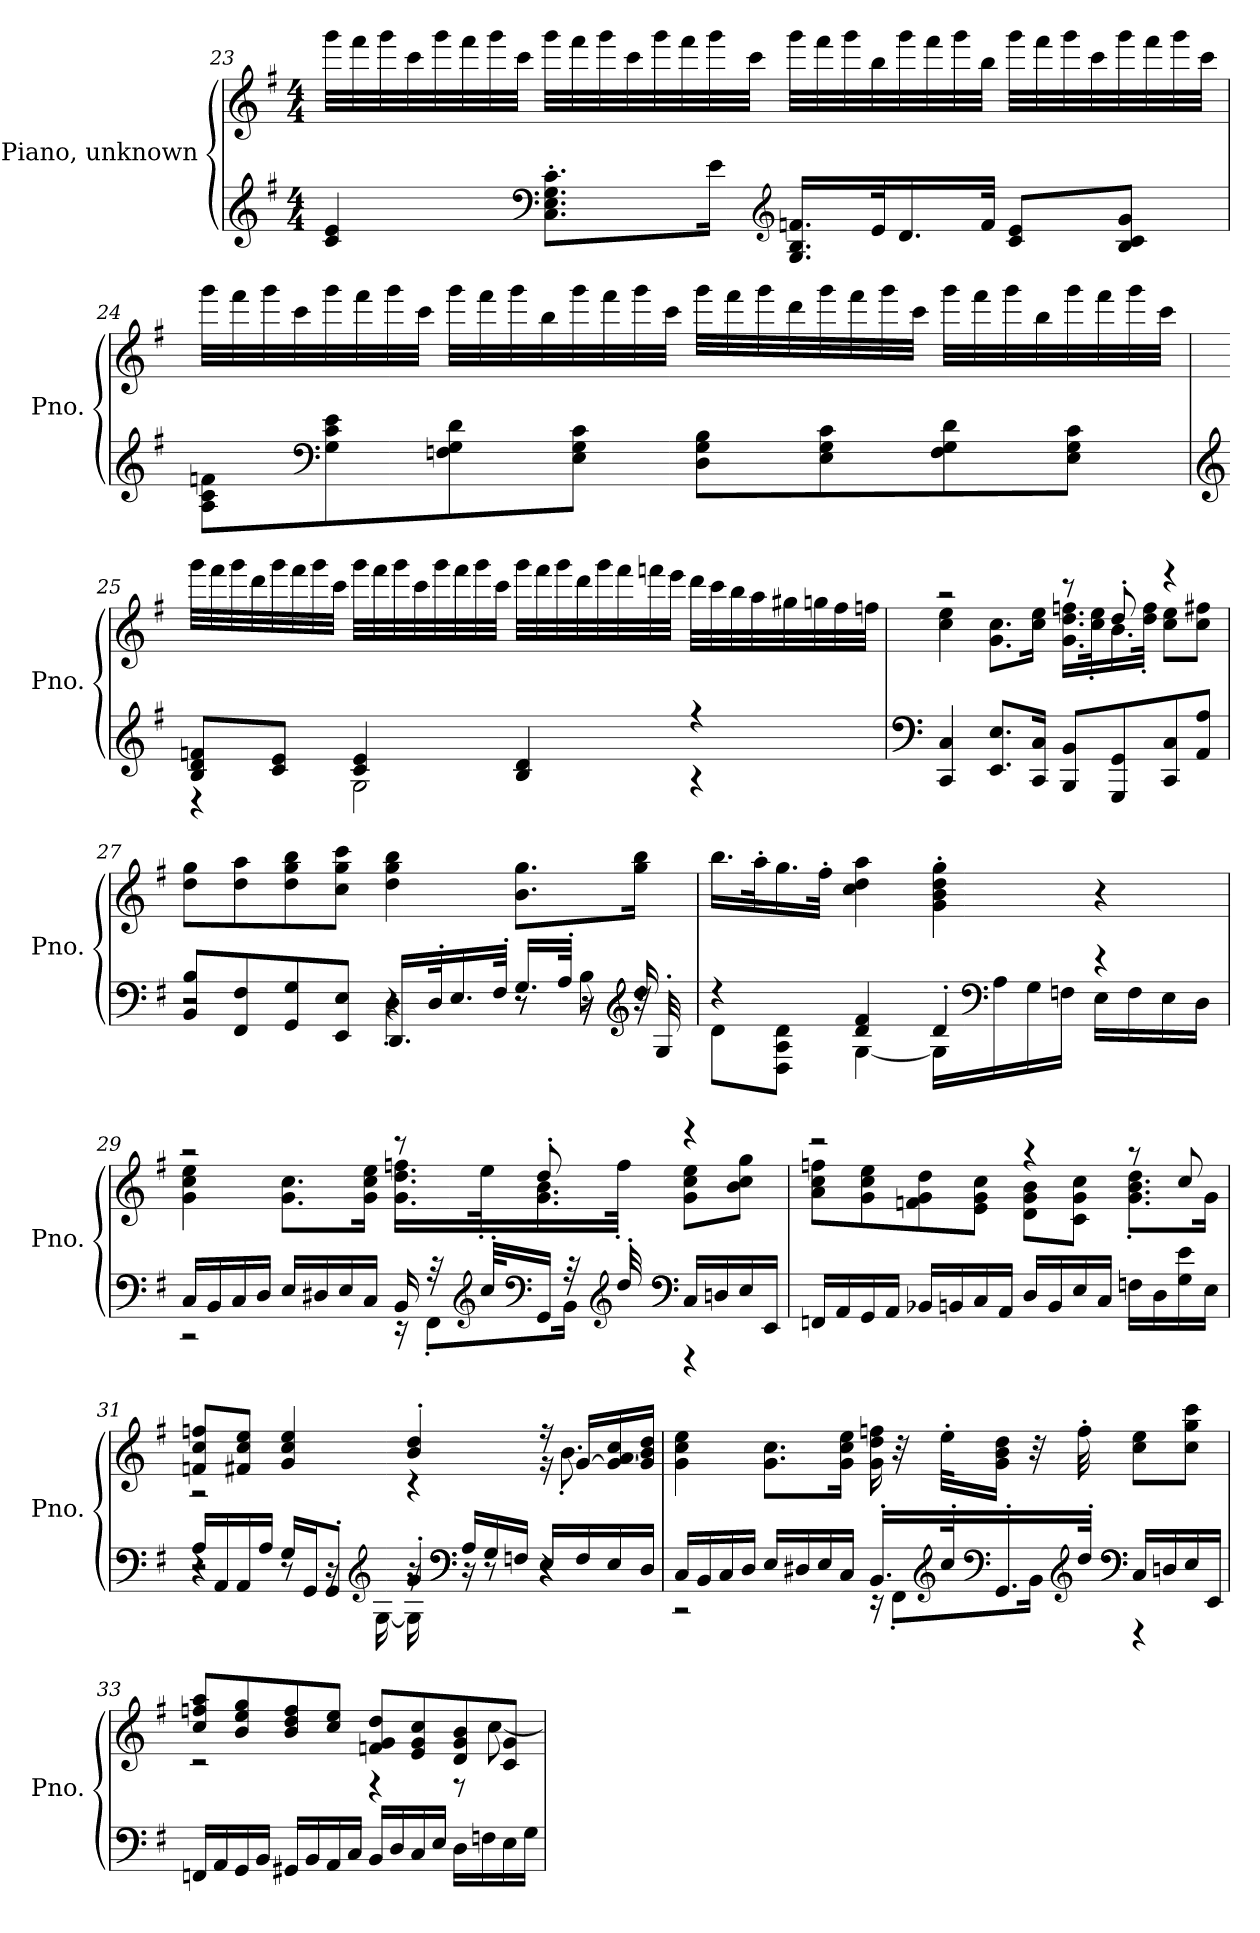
**kern	**kern
*part1	*part1
*staff2	*staff1
*I"Piano, unknown	*
*I'Pno.	*
!!LO:LB:g=z
*clefG2	*clefG2
*k[f#]	*k[f#]
*M4/4	*M4/4
=23	=23
4c/ 4e/	32ggg\LLL
.	32fff#\
.	32ggg\
.	32ccc\
.	32ggg\
.	32fff#\
.	32ggg\
.	32ccc\JJJ
*clefF4	*
8.C\' 8.E\' 8.G\' 8.c\'L	32ggg\LLL
.	32fff#\
.	32ggg\
.	32ccc\
.	32ggg\
.	32fff#\
16e\Jk	32ggg\
.	32ccc\JJJ
*clefG2	*
16.G/ 16.B/ 16.fn/LL	32ggg\LLL
.	32fff#\
.	32ggg\
32e/K	32bb\
16.d/	32ggg\
.	32fff#\
.	32ggg\
32f/JJk	32bb\JJJ
8c/ 8e/L	32ggg\LLL
.	32fff#\
.	32ggg\
.	32ccc\
8B/ 8c/ 8g/J	32ggg\
.	32fff#\
.	32ggg\
.	32ccc\JJJ
!!LO:LB:g=z
=24	=24
8A\ 8c\ 8fn\L	32ggg\LLL
.	32fff#\
.	32ggg\
.	32ccc\
*clefF4	*
8G\ 8c\ 8e\	32ggg\
.	32fff#\
.	32ggg\
.	32ccc\JJJ
8Fn\ 8G\ 8d\	32ggg\LLL
.	32fff#\
.	32ggg\
.	32bb\
8E\ 8G\ 8c\J	32ggg\
.	32fff#\
.	32ggg\
.	32ccc\JJJ
8D\ 8G\ 8B\L	32ggg\LLL
.	32fff#\
.	32ggg\
.	32ddd\
8E\ 8G\ 8c\	32ggg\
.	32fff#\
.	32ggg\
.	32ccc\JJJ
8F\ 8G\ 8d\	32ggg\LLL
.	32fff#\
.	32ggg\
.	32bb\
8E\ 8G\ 8c\J	32ggg\
.	32fff#\
.	32ggg\
.	32ccc\JJJ
!!LO:PB:g=z
=25	=25
*clefG2	*
*^	*
8B/ 8d/ 8fn/L	4r	32ggg\LLL
.	.	32fff#\
.	.	32ggg\
.	.	32ddd\
8c/ 8e/J	.	32ggg\
.	.	32fff#\
.	.	32ggg\
.	.	32ccc\JJJ
4c/ 4e/	2G\	32ggg\LLL
.	.	32fff#\
.	.	32ggg\
.	.	32ccc\
.	.	32ggg\
.	.	32fff#\
.	.	32ggg\
.	.	32ccc\JJJ
4B/ 4d/	.	32ggg\LLL
.	.	32fff#\
.	.	32ggg\
.	.	32ddd\
.	.	32ggg\
.	.	32fff#\
.	.	32fffn\
.	.	32eee\JJJ
4r	4r	32ddd\LLL
.	.	32ccc\
.	.	32bb\
.	.	32aa\
.	.	32gg#X\
.	.	32ggn\
.	.	32ff#\
.	.	32ffn\JJJ
*v	*v	*
!!LO:LB:g=z
=26	=26
*clefF4	*
*	*^
4CC/ 4C/	2r	4cc\ 4ee\
8.EE/ 8.E/L	.	8.g\ 8.cc\L
16CC/ 16C/Jk	.	16cc\ 16ee\Jk
8BBB/ 8BB/L	8r	16.g\ 16.dd\ 16.ffn\LL
.	.	32cc\' 32ee\'K
8GGG/ 8GG/	8dd'/	16.b\
.	.	32dd\' 32ff\'JJk
8CC/ 8C/	4r	8cc\ 8ee\L
8AA/ 8A/J	.	8cc\ 8ff#X\J
*	*v	*v
=27	=27
*^	*
*	*^	*
2r	2r	8BB/ 8B/L	8dd\ 8gg\L
.	.	8FF#/ 8F#/	8dd\ 8aa\
.	.	8GG/ 8G/	8dd\ 8gg\ 8bb\
.	.	8EE/ 8E/J	8cc\ 8gg\ 8ccc\J
4r	4D'\	16.DD/LL	4dd\ 4gg\ 4bb\
.	.	32D'/K	.
.	.	16.E/	.
.	.	32F#'/JJk	.
8r	8r	16.G/LL	8.b\ 8.gg\L
.	.	32A'/JJk	.
16r	8B\	16r	.
*clefG2	*	*	*
16dd/	.	32r	16gg\ 16bb\Jk
.	.	32G'/	.
*	*v	*v	*
!!LO:LB:g=z
=28	=28	=28
4r	8d\L	16.bb\LL
.	.	32aa'\K
.	8D\ 8A\ 8d\J	16.gg\
.	.	32ff#'\JJk
4d/ 4f#/	[4G\	4cc\ 4dd\ 4aa\
4d'/	16G\LL]	4g\' 4b\' 4dd\' 4gg\'
*clefF4	*	*
.	16A\	.
.	16G\	.
.	16Fn\JJ	.
4r	16E\LL	4r
.	16F\	.
.	16E\	.
.	16D\JJ	.
=29	=29	=29
*	*	*^
16C/LL	2r	2r	4g\ 4cc\ 4ee\
16BB/	.	.	.
16C/	.	.	.
16D/JJ	.	.	.
16E/LL	.	.	8.g\ 8.cc\L
16D#X/	.	.	.
16E/	.	.	.
16C/JJ	.	.	16g\ 16cc\ 16ee\Jk
16BB/	16r	8r	16.g\ 16.dd\ 16.ffn\LL
32r	8FF#'\L	.	.
*clefG2	*	*	*
32cc'/KLL	.	.	32ee'\K
*clefF4	*	*	*
16GG/JJ	.	8dd'/	16.g\ 16.b\
32r	16BB\Jk	.	.
*clefG2	*	*	*
32dd'/	.	.	32ff'\JJk
*clefF4	*	*	*
16C/LL	4r	4r	8g\ 8cc\ 8ee\L
16Dn/	.	.	.
16E/	.	.	8b\ 8cc\ 8gg\J
16EE/JJ	.	.	.
*v	*v	*	*
!!LO:LB:g=z	!!
=30	=30	=30
16FFn/LL	2r	8a\ 8cc\ 8ffn\L
16AA/	.	.
16GG/	.	8g\ 8cc\ 8ee\
16AA/JJ	.	.
16BB-X/LL	.	8fn\ 8g\ 8dd\
16BBn/	.	.
16C/	.	8e\ 8g\ 8cc\J
16AA/JJ	.	.
16D/LL	4r	8d\ 8g\ 8b\L
16BB/	.	.
16E/	.	8c\ 8g\ 8cc\J
16C/JJ	.	.
16Fn\LL	8r	8.g\' 8.b\' 8.dd\'L
16D\	.	.
16G\ 16e\	8cc/	.
16E\JJ	.	16g\Jk
=31	=31	=31
*^	*	*
*	*^	*	*
2r	4r	16A/LL	8fn/ 8cc/ 8ffn/L	2r
.	.	16AA/	.	.
.	.	16AA/	8f#X/ 8cc/ 8ee/J	.
.	.	16A/JJ	.	.
.	8r	16G/LL	4g/ 4cc/ 4ee/	.
.	.	16GG/J	.	.
.	16r	8GG'/J	.	.
*clefG2	*	*	*	*
.	[16G\	.	.	.
4g'/	16G\]	16r	4b/' 4dd/'	4r
*clefF4	*	*	*	*
.	16r	16A/LL	.	.
.	8r	16G/	.	.
.	.	16Fn/JJ	.	.
4r	4r	16E/LL	16r	16r
.	.	16F/	[16g/LL	8.b'\
.	.	16E/	16g/_ 16a/ 16cc/	.
.	.	16D/JJ	16g/] 16b/ 16dd/JJ	.
*	*v	*v	*	*
*	*	*v	*v
!!LO:LB:g=z
=32	=32	=32
16C/LL	2r	4g\ 4cc\ 4ee\
16BB/	.	.
16C/	.	.
16D/JJ	.	.
16E/LL	.	8.g\ 8.cc\L
16D#X/	.	.
16E/	.	.
16C/JJ	.	16g\ 16cc\ 16ee\Jk
16.BB'/LL	16r	16g\ 16dd\ 16ffn\
.	8FF#'\L	32r
*clefG2	*	*
32cc'/K	.	32ee'\KLL
*clefF4	*	*
16.GG'/	.	16g\ 16b\ 16dd\JJ
.	16BB\Jk	32r
*clefG2	*	*
32dd'/JJk	.	32ff'\
*clefF4	*	*
16C/LL	4r	8cc\ 8ee\L
16Dn/	.	.
16E/	.	8cc\ 8gg\ 8ccc\J
16EE/JJ	.	.
*v	*v	*
=33	=33
*	*^
16FFn/LL	8cc/ 8ffn/ 8aa/L	2r
16AA/	.	.
16GG/	8b/ 8ee/ 8gg/	.
16BB/JJ	.	.
16GG#X/LL	8b/ 8dd/ 8ff/	.
16BB/	.	.
16AA/	8cc/ 8ee/J	.
16C/JJ	.	.
16BB/LL	8fn/ 8g/ 8dd/L	4r
16D/	.	.
16C/	8e/ 8g/ 8cc/	.
16E/JJ	.	.
16D\LL	8d/ 8g/ 8b/	8r
16Fn\	.	.
16E\	8c/ 8g/J	[8cc\
16G\JJ	.	.
*	*v	*v
=	=
*-	*-
